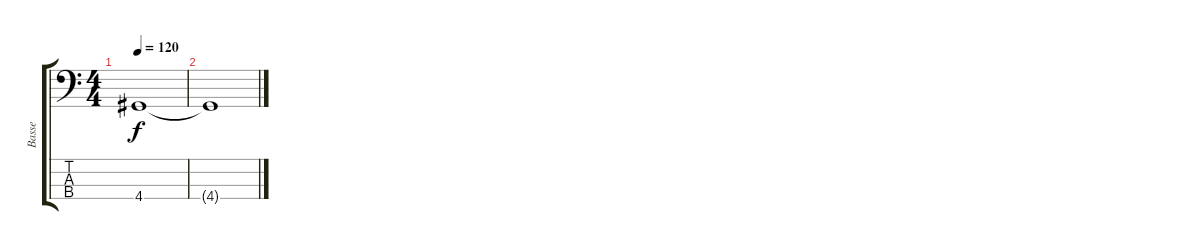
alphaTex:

\track ("Basse" "Basse") {instrument distortionguitar}
\staff {score tabs}
\tuning (G2 D2 A1 E1) {hide}
\ts (4 4)
\tempo 120
\clef f4
\ks c
4.4.1{dy f} |
4.4{t}.1
